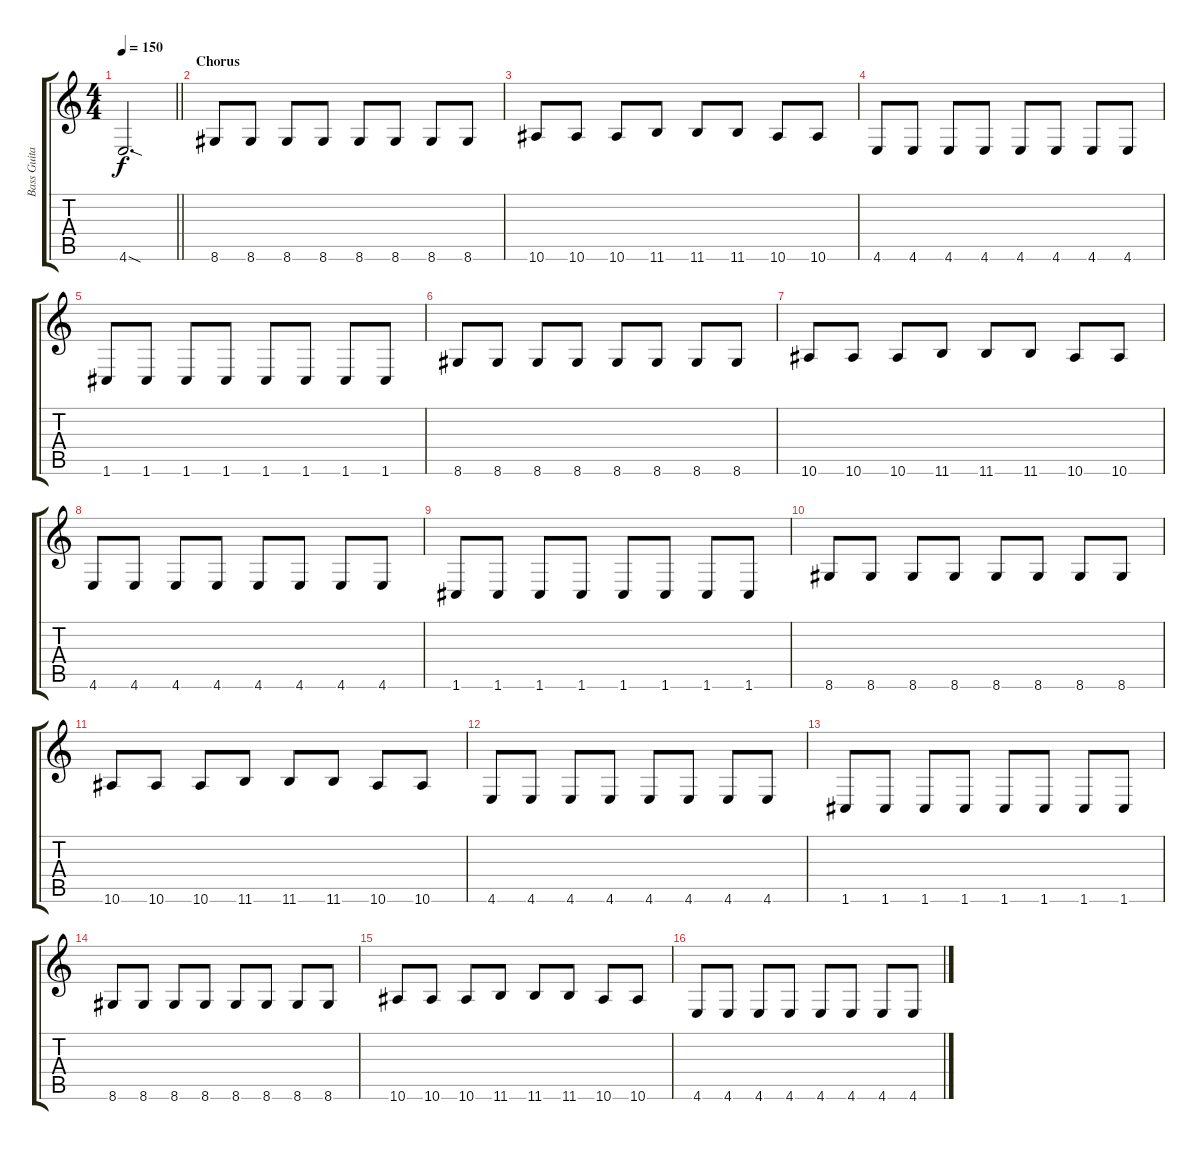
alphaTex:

\track ("Bass Guitar" "Bass Guita") {instrument electricbasspick}
\staff {score tabs}
\tuning (D4 A3 F3 C3 G2 C2) {hide}
\ts (4 4)
\tempo 150
\clef g2
\barLineRight lightlight
\ks c
4.6{sod}.2{d dy f} |
\section ("" "Chorus")
8.6.8 8.6.8 8.6.8 8.6.8 8.6.8 8.6.8 8.6.8 8.6.8 |
10.6.8 10.6.8 10.6.8 11.6.8 11.6.8 11.6.8 10.6.8 10.6.8 |
4.6.8 4.6.8 4.6.8 4.6.8 4.6.8 4.6.8 4.6.8 4.6.8 |
1.6.8 1.6.8 1.6.8 1.6.8 1.6.8 1.6.8 1.6.8 1.6.8 |
8.6.8 8.6.8 8.6.8 8.6.8 8.6.8 8.6.8 8.6.8 8.6.8 |
10.6.8 10.6.8 10.6.8 11.6.8 11.6.8 11.6.8 10.6.8 10.6.8 |
4.6.8 4.6.8 4.6.8 4.6.8 4.6.8 4.6.8 4.6.8 4.6.8 |
1.6.8 1.6.8 1.6.8 1.6.8 1.6.8 1.6.8 1.6.8 1.6.8 |
8.6.8 8.6.8 8.6.8 8.6.8 8.6.8 8.6.8 8.6.8 8.6.8 |
10.6.8 10.6.8 10.6.8 11.6.8 11.6.8 11.6.8 10.6.8 10.6.8 |
4.6.8 4.6.8 4.6.8 4.6.8 4.6.8 4.6.8 4.6.8 4.6.8 |
1.6.8 1.6.8 1.6.8 1.6.8 1.6.8 1.6.8 1.6.8 1.6.8 |
8.6.8 8.6.8 8.6.8 8.6.8 8.6.8 8.6.8 8.6.8 8.6.8 |
10.6.8 10.6.8 10.6.8 11.6.8 11.6.8 11.6.8 10.6.8 10.6.8 |
4.6.8 4.6.8 4.6.8 4.6.8 4.6.8 4.6.8 4.6.8 4.6.8
